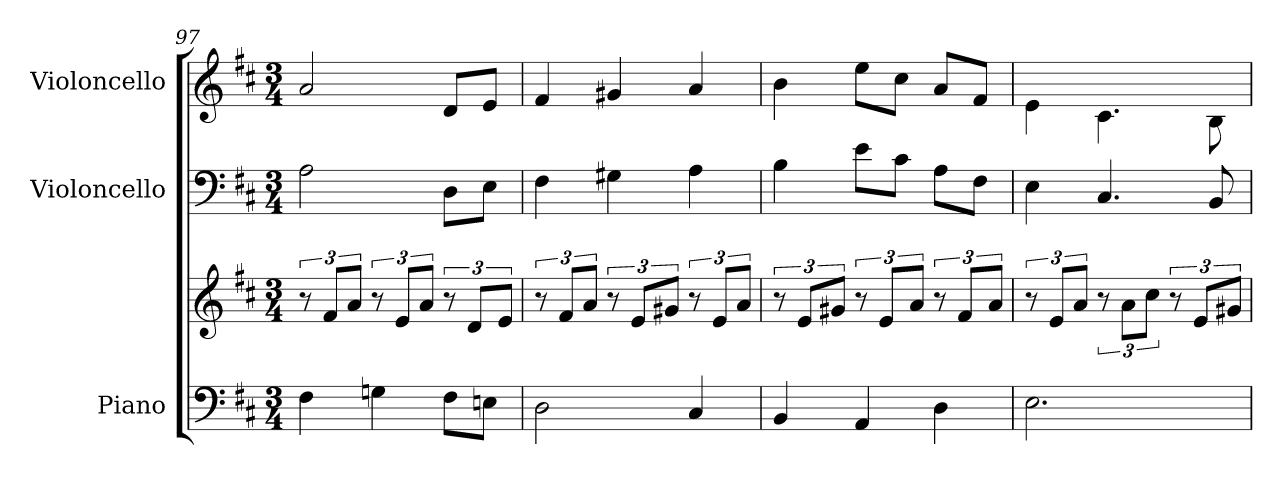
**kern	**kern	**kern	**kern
*part3	*part3	*part2	*part1
*staff4	*staff3	*staff2	*staff1
*I"Piano	*	*I"Violoncello	*I"Violoncello
*I'Pno.	*	*I'Vc.	*I'Vc.
*clefF4	*clefG2	*clefF4	*clefG2
*k[f#c#]	*k[f#c#]	*k[f#c#]	*k[f#c#]
*M3/4	*M3/4	*M3/4	*M3/4
=97	=97	=97	=97
4F#\	12r	2A\	2a/
.	12f#/L	.	.
.	12a/J	.	.
4Gn\	12r	.	.
.	12e/L	.	.
.	12a/J	.	.
8F#\L	12r	8D\L	8d/L
.	12d/L	.	.
8En\J	.	8E\J	8e/J
.	12e/J	.	.
!!LO:PB:g=z
=98	=98	=98	=98
2D\	12r	4F#\	4f#/
.	12f#/L	.	.
.	12a/J	.	.
.	12r	4G#X\	4g#X/
.	12e/L	.	.
.	12g#X/J	.	.
4C#/	12r	4A\	4a/
.	12e/L	.	.
.	12a/J	.	.
=99	=99	=99	=99
4BB/	12r	4B\	4b\
.	12e/L	.	.
.	12g#X/J	.	.
4AA/	12r	8e\L	8ee\L
.	12e/L	.	.
.	.	8c#\J	8cc#\J
.	12a/J	.	.
4D\	12r	8A\L	8a/L
.	12f#/L	.	.
.	.	8F#\J	8f#/J
.	12a/J	.	.
=100	=100	=100	=100
2.E\	12r	4E\	4e\
.	12e/L	.	.
.	12a/J	.	.
.	12r	4.C#/	4.c#\
.	12a\L	.	.
.	12cc#\J	.	.
.	12r	.	.
.	12e/L	.	.
.	.	8BB/	8B\
.	12g#X/J	.	.
=	=	=	=
*-	*-	*-	*-
